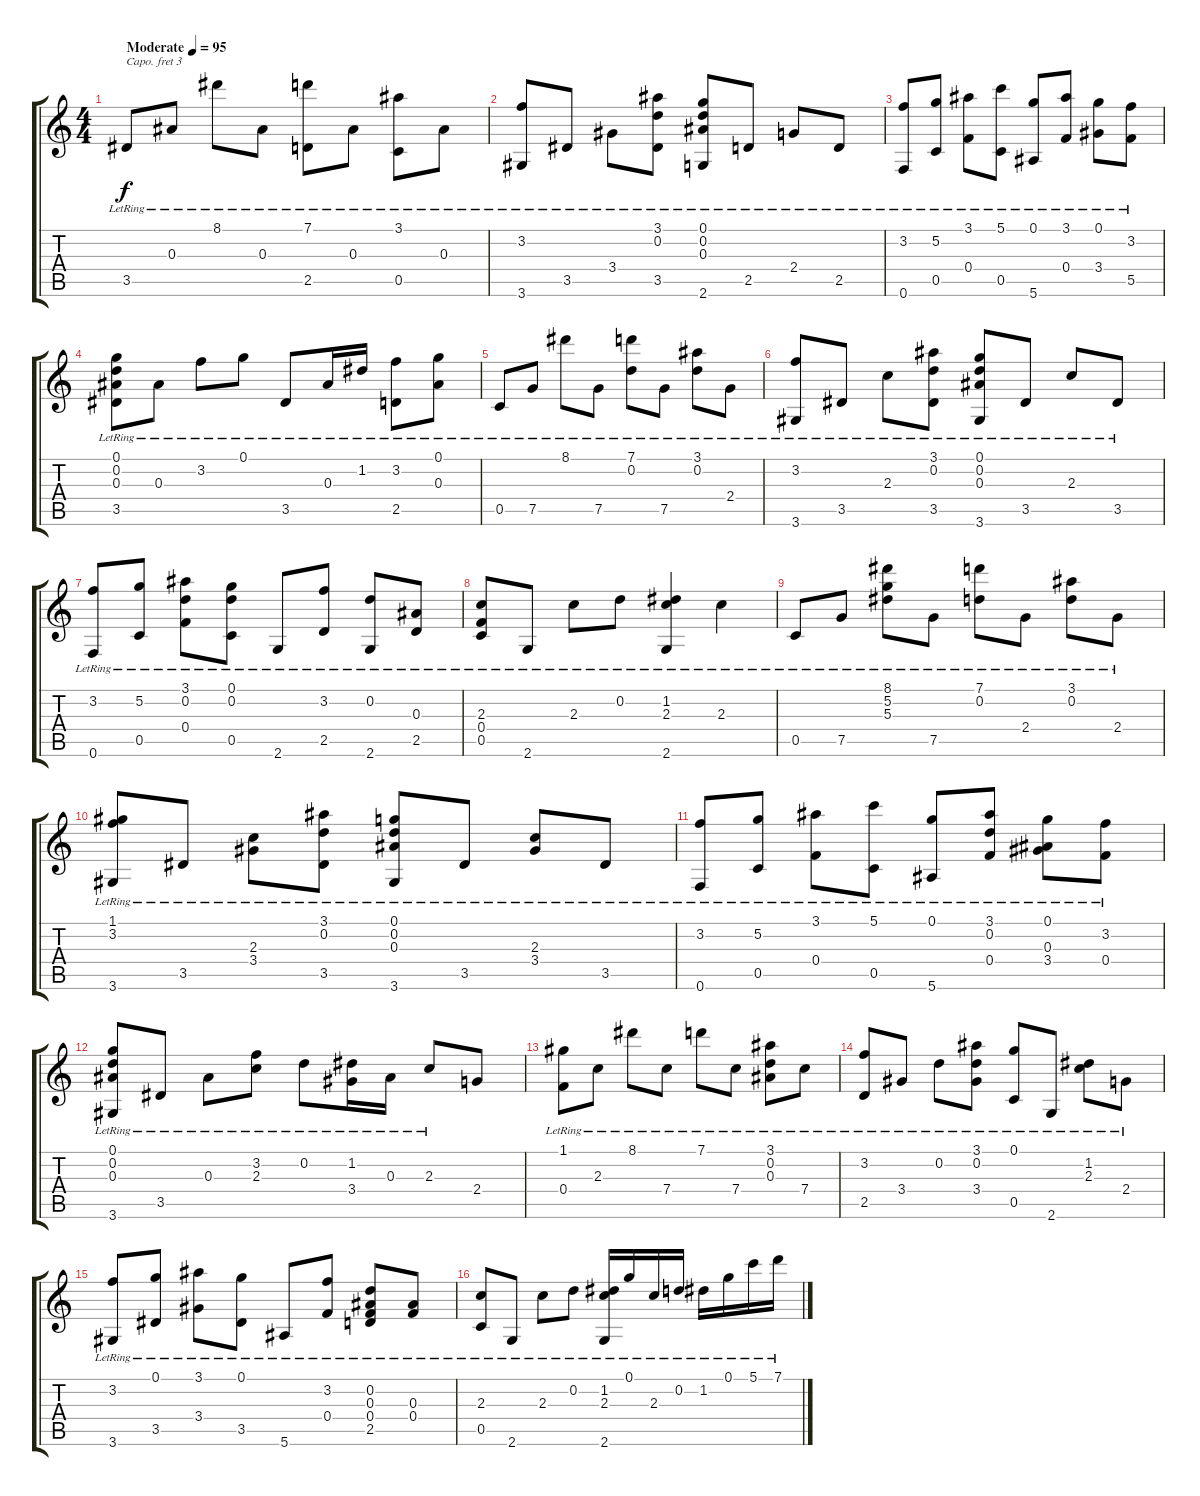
\track "" {instrument acousticguitarsteel}
\staff {score tabs}
\capo 3
\tuning (E4 B3 G3 D3 A2 D2) {hide}
\ts (4 4)
\tempo (95 "Moderate")
\clef g2
\ks c
3.5{lr}.8{dy f instrument acousticguitarsteel} 0.3{lr}.8 8.1{lr}.8 0.3{lr}.8 (7.1{lr} 2.5{lr}).8 0.3{lr}.8 (3.1{lr} 0.5{lr}).8 0.3{lr}.8 |
(3.2{lr} 3.6{lr}).8 3.5{lr}.8 3.4{lr}.8 (3.1{lr} 0.2{lr} 3.5{lr}).8 (0.1{lr} 0.2 0.3{lr} 2.6{lr}).8 2.5{lr}.8 2.4{lr}.8 2.5{lr}.8 |
(3.2{lr} 0.6{lr}).8 (5.2{lr} 0.5{lr}).8 (3.1{lr} 0.4{lr}).8 (5.1{lr} 0.5{lr}).8 (0.1{lr} 5.6{lr}).8 (3.1{lr} 0.4{lr}).8 (0.1{lr} 3.4{lr}).8 (3.2{lr} 5.5{lr}).8 |
(0.1{lr} 0.2 0.3{lr} 3.5{lr}).8 0.3{lr}.8 3.2{lr}.8 0.1{lr}.8 3.5{lr}.8 0.3{lr}.16 1.2{lr}.16 (3.2{lr} 2.5{lr}).8 (0.1{lr} 0.3{lr}).8 |
0.5{lr}.8 7.5{lr}.8 8.1{lr}.8 7.5{lr}.8 (7.1{lr} 0.2{lr}).8 7.5{lr}.8 (3.1{lr} 0.2{lr}).8 2.4{lr}.8 |
(3.2{lr} 3.6{lr}).8 3.5{lr}.8 2.3{lr}.8 (3.1{lr} 0.2{lr} 3.5{lr}).8 (0.1{lr} 0.2 0.3{lr} 3.6).8 3.5{lr}.8 2.3{lr}.8 3.5{lr}.8 |
(3.2{lr} 0.6{lr}).8 (5.2{lr} 0.5{lr}).8 (3.1{lr} 0.2{lr} 0.4{lr}).8 (0.1{lr} 0.2{lr} 0.5{lr}).8 2.6{lr}.8 (3.2{lr} 2.5{lr}).8 (0.2{lr} 2.6{lr}).8 (0.3{lr} 2.5{lr}).8 |
(2.3{lr} 0.4{lr} 0.5{lr}).8 2.6{lr}.8 2.3{lr}.8 0.2{lr}.8 (1.2{lr} 2.3{lr} 2.6{lr}).4 2.3{lr}.4 |
0.5{lr}.8 7.5{lr}.8 (8.1{lr} 5.2{lr} 5.3{lr}).8 7.5{lr}.8 (7.1{lr} 0.2{lr}).8 2.4{lr}.8 (3.1{lr} 0.2{lr}).8 2.4{lr}.8 |
(1.1{lr} 3.2{lr} 3.6{lr}).8 3.5{lr}.8 (2.3{lr} 3.4{lr}).8 (3.1{lr} 0.2{lr} 3.5{lr}).8 (0.1{lr} 0.2 0.3{lr} 3.6{lr}).8 3.5{lr}.8 (2.3{lr} 3.4{lr}).8 3.5{lr}.8 |
(3.2{lr} 0.6{lr}).8 (5.2{lr} 0.5{lr}).8 (3.1{lr} 0.4{lr}).8 (5.1{lr} 0.5{lr}).8 (0.1{lr} 5.6{lr}).8 (3.1{lr} 0.2{lr} 0.4{lr}).8 (0.1{lr} 0.3{lr} 3.4{lr}).8 (3.2{lr} 0.4{lr}).8 |
(0.1{lr} 0.2 0.3 3.6{lr}).8 3.5{lr}.8 0.3{lr}.8 (3.2{lr} 2.3{lr}).8 0.2{lr}.8 (1.2{lr} 3.4{lr}).16 0.3{lr}.16 2.3{lr}.8 2.4.8 |
(1.1{lr} 0.4{lr}).8 2.3{lr}.8 8.1{lr}.8 7.4{lr}.8 7.1{lr}.8 7.4{lr}.8 (3.1{lr} 0.2{lr} 0.3).8 7.4{lr}.8 |
(3.2 2.5{lr}).8 3.4{lr}.8 0.2{lr}.8 (3.1{lr} 0.2{lr} 3.4{lr}).8 (0.1 0.5{lr}).8 2.6{lr}.8 (1.2{lr} 2.3{lr}).8 2.4{lr}.8 |
(3.2{lr} 3.6{lr}).8 (0.1{lr} 3.5{lr}).8 (3.1{lr} 3.4{lr}).8 (0.1{lr} 3.5{lr}).8 5.6{lr}.8 (3.2 0.4{lr}).8 (0.2{lr} 0.3{lr} 0.4{lr} 2.5{lr}).8 (0.3{lr} 0.4{lr}).8 |
(2.3 0.5{lr}).8 2.6{lr}.8 2.3{lr}.8 0.2{lr}.8 (1.2{lr} 2.3{lr} 2.6{lr}).16 0.1{lr}.16 2.3{lr}.16 0.2{lr}.16 1.2{lr}.16 0.1{lr}.16 5.1{lr}.16 7.1{lr}.16
